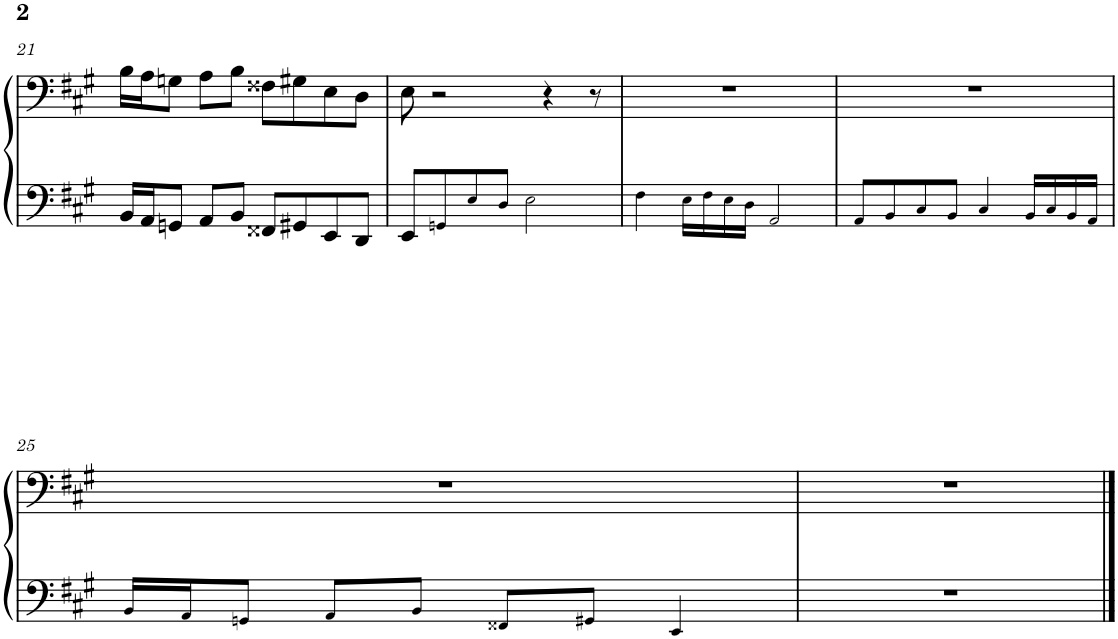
**kern	**kern
*part1	*part1
*staff2	*staff1
*I"Electric Piano	*
*I'El. Pno.	*
!!LO:PB:g=z
*clefF4	*clefF4
*k[f#c#g#]	*k[f#c#g#]
*M4/4	*M4/4
=21	=21
16BB/LL	16B\LL
16AA/J	16A\J
8GGn/J	8Gn\J
8AA/L	8A\L
8BB/J	8B\J
8FF##X/L	8F##X\L
8GG#X/	8G#X\
8EE/	8E\
8DD/J	8D\J
=22	=22
8EE/L	8E\
8GGn!/	2r
8E!/	.
8D!/J	.
2E!\	.
.	4r
.	8r
=23	=23
4F#!\	1r
16E!\LL	.
16F#!\	.
16E!\	.
16D!\JJ	.
2AA!/	.
=24	=24
8AA!/L	1r
8BB!/	.
8C#!/	.
8BB!/J	.
4C#!/	.
16BB!/LL	.
16C#!/	.
16BB!/	.
16AA!/JJ	.
!!LO:LB:g=z
=25	=25
16BB!/LL	1r
16AA!/J	.
8GGn!/J	.
8AA!/L	.
8BB!/J	.
8FF##X!/L	.
8GG#X!/J	.
4EE!/	.
=26	=26
1r	1r
==	==
*-	*-
